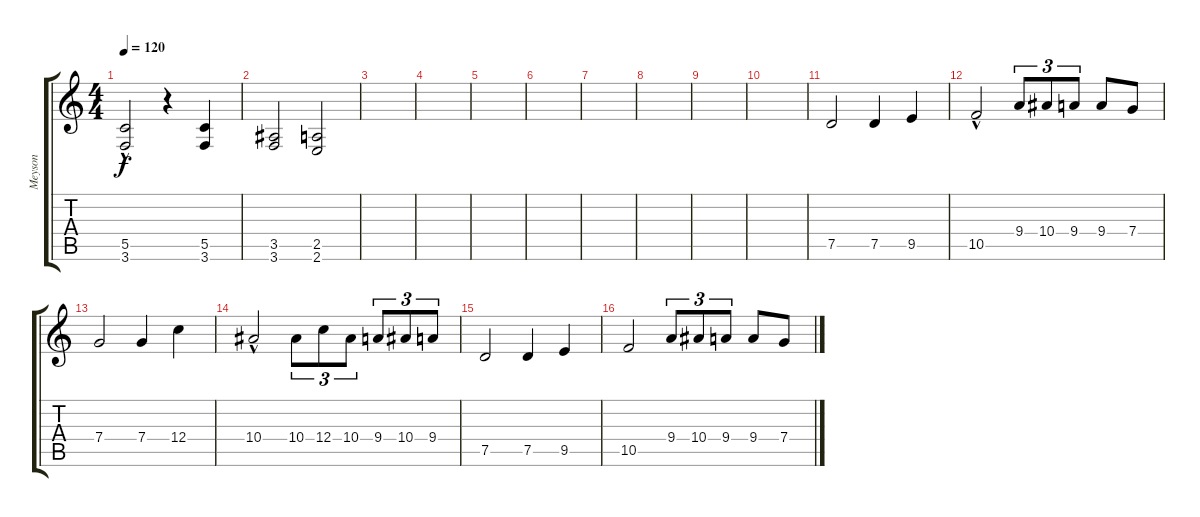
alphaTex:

\track ("Meyson" "Meyson") {instrument distortionguitar}
\staff {score tabs}
\tuning (G3 D3 F3 C3 G2 D2) {hide}
\ts (4 4)
\tempo 120
\clef g2
\ks c
(5.5{hac} 3.6{hac}).2{dy f} r.4 (5.5 3.6).4 |
(3.5 3.6).2 (2.5 2.6).2 |
|
|
|
|
|
|
|
|
7.5.2 7.5.4 9.5.4 |
10.5{hac}.2 9.4.8{tu (3 2)} 10.4.8{tu (3 2)} 9.4.8{tu (3 2)} 9.4.8 7.4.8 |
7.4.2 7.4.4 12.4.4 |
10.4{hac}.2 10.4.8{tu (3 2)} 12.4.8{tu (3 2)} 10.4.8{tu (3 2)} 9.4.8{tu (3 2)} 10.4.8{tu (3 2)} 9.4.8{tu (3 2)} |
7.5.2 7.5.4 9.5.4 |
10.5.2 9.4.8{tu (3 2)} 10.4.8{tu (3 2)} 9.4.8{tu (3 2)} 9.4.8 7.4.8
